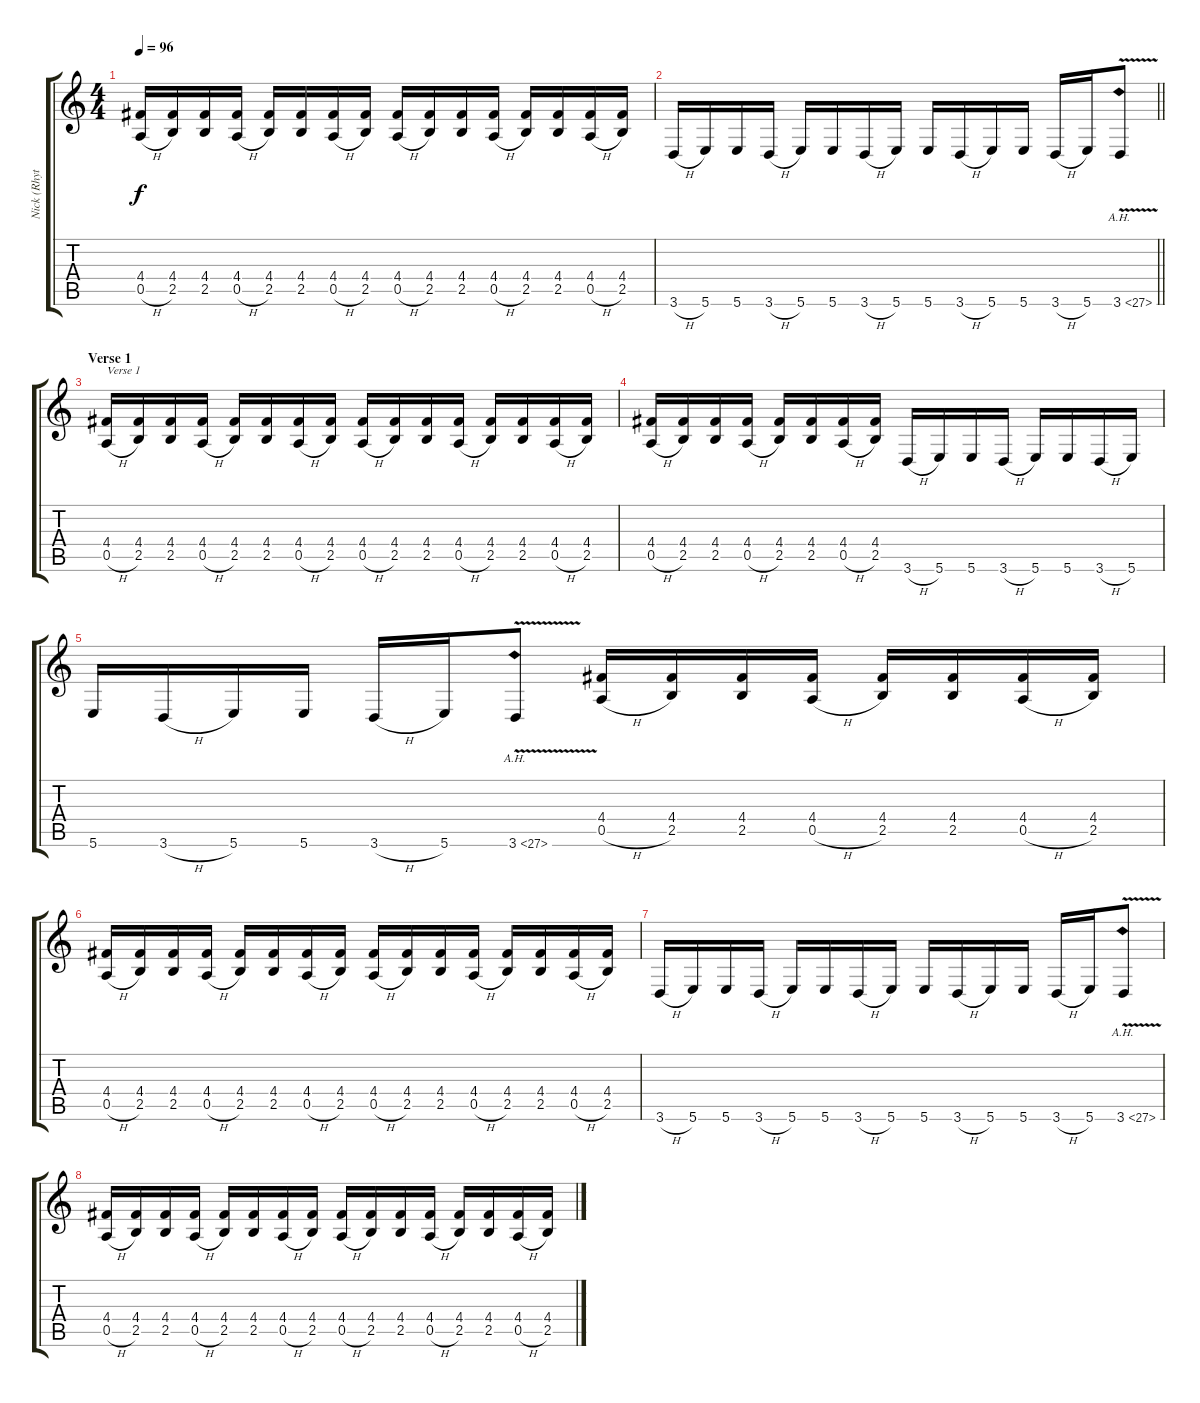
\track ("Nick (Rhythm Guitar)" "Nick (Rhyt") {instrument distortionguitar}
\staff {score tabs}
\tuning (E4 B3 G3 D3 A2 B1) {hide}
\ts (4 4)
\tempo 96
\clef g2
\ks c
(4.4 0.5{h}).16{dy f} (4.4 2.5).16 (4.4 2.5).16 (4.4 0.5{h}).16 (4.4 2.5).16 (4.4 2.5).16 (4.4 0.5{h}).16 (4.4 2.5).16 (4.4 0.5{h}).16 (4.4 2.5).16 (4.4 2.5).16 (4.4 0.5{h}).16 (4.4 2.5).16 (4.4 2.5).16 (4.4 0.5{h}).16 (4.4 2.5).16 |
\barLineRight lightlight
3.6{h}.16 5.6.16 5.6.16 3.6{h}.16 5.6.16 5.6.16 3.6{h}.16 5.6.16 5.6.16 3.6{h}.16 5.6.16 5.6.16 3.6{h}.16 5.6.16 3.6{ah 24 v}.8 |
\section ("" "Verse 1")
(4.4 0.5{h}).16{txt "Verse 1"} (4.4 2.5).16 (4.4 2.5).16 (4.4 0.5{h}).16 (4.4 2.5).16 (4.4 2.5).16 (4.4 0.5{h}).16 (4.4 2.5).16 (4.4 0.5{h}).16 (4.4 2.5).16 (4.4 2.5).16 (4.4 0.5{h}).16 (4.4 2.5).16 (4.4 2.5).16 (4.4 0.5{h}).16 (4.4 2.5).16 |
(4.4 0.5{h}).16 (4.4 2.5).16 (4.4 2.5).16 (4.4 0.5{h}).16 (4.4 2.5).16 (4.4 2.5).16 (4.4 0.5{h}).16 (4.4 2.5).16 3.6{h}.16 5.6.16 5.6.16 3.6{h}.16 5.6.16 5.6.16 3.6{h}.16 5.6.16 |
5.6.16 3.6{h}.16 5.6.16 5.6.16 3.6{h}.16 5.6.16 3.6{ah 24 v}.8 (4.4 0.5{h}).16 (4.4 2.5).16 (4.4 2.5).16 (4.4 0.5{h}).16 (4.4 2.5).16 (4.4 2.5).16 (4.4 0.5{h}).16 (4.4 2.5).16 |
(4.4 0.5{h}).16 (4.4 2.5).16 (4.4 2.5).16 (4.4 0.5{h}).16 (4.4 2.5).16 (4.4 2.5).16 (4.4 0.5{h}).16 (4.4 2.5).16 (4.4 0.5{h}).16 (4.4 2.5).16 (4.4 2.5).16 (4.4 0.5{h}).16 (4.4 2.5).16 (4.4 2.5).16 (4.4 0.5{h}).16 (4.4 2.5).16 |
3.6{h}.16 5.6.16 5.6.16 3.6{h}.16 5.6.16 5.6.16 3.6{h}.16 5.6.16 5.6.16 3.6{h}.16 5.6.16 5.6.16 3.6{h}.16 5.6.16 3.6{ah 24 v}.8 |
(4.4 0.5{h}).16 (4.4 2.5).16 (4.4 2.5).16 (4.4 0.5{h}).16 (4.4 2.5).16 (4.4 2.5).16 (4.4 0.5{h}).16 (4.4 2.5).16 (4.4 0.5{h}).16 (4.4 2.5).16 (4.4 2.5).16 (4.4 0.5{h}).16 (4.4 2.5).16 (4.4 2.5).16 (4.4 0.5{h}).16 (4.4 2.5).16
